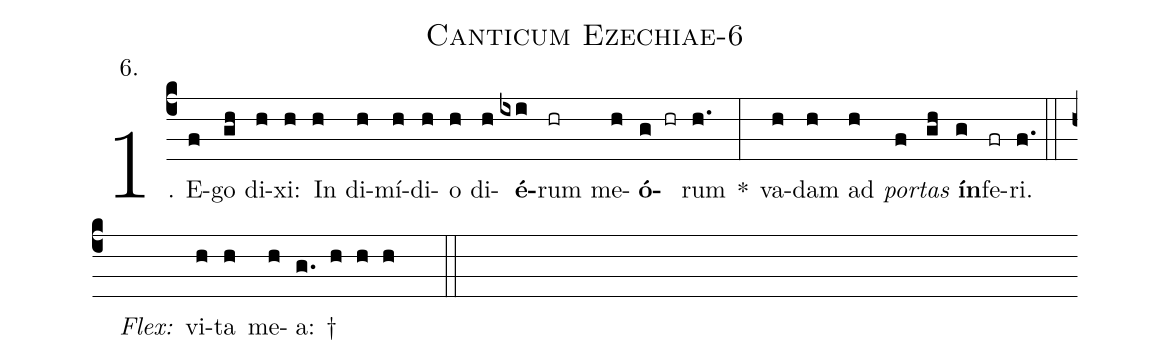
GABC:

name: Canticum Ezechiae-6;
annotation: 6.;
%%
(c4)1. E(f)go(gh) di(h)xi:(h) In(h) di(h)mí(h)di(h)o(h) di(h)<b>é</b>(ixi)rum(hr) me(h)<b>ó</b>(g hr)rum(h.) *(:) va(h)dam(h) ad(h) <i>por</i>(f)<i>tas</i>(gh) <b>ín</b>(g)fe(fr)ri.(f.) (::)
<i>Flex:</i>()  vi(h)ta(h) me(h)a: †(g. h h h  ::)
